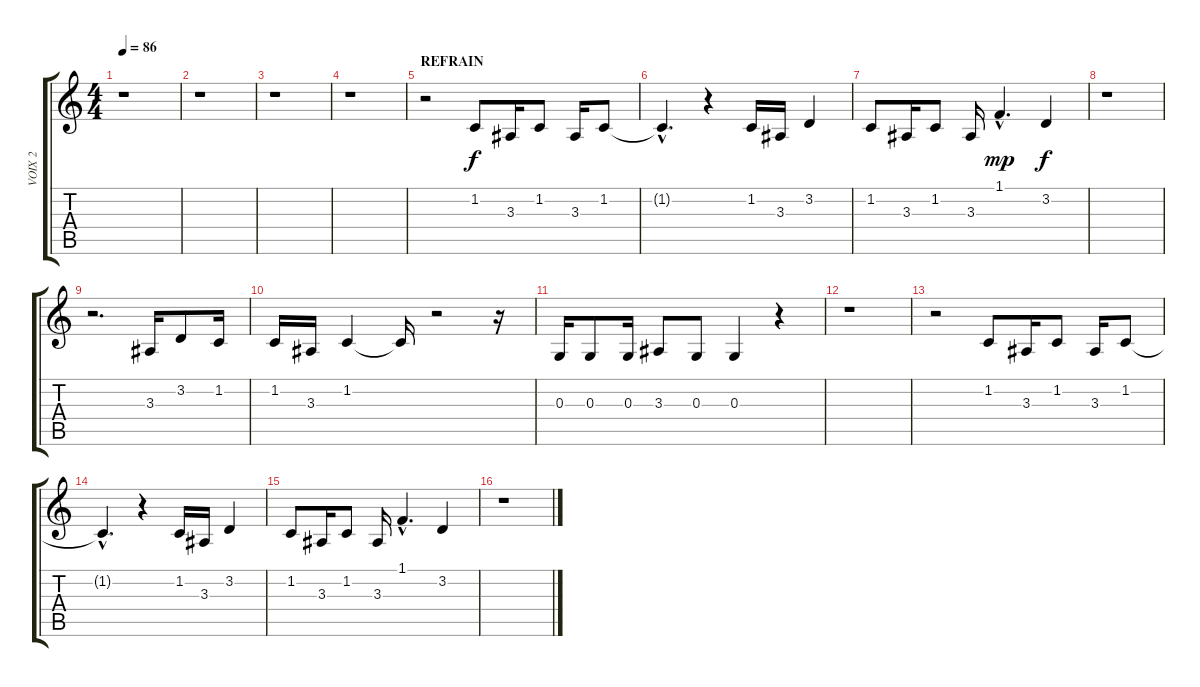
\track ("VOIX 2" "VOIX 2") {instrument tuba}
\staff {score tabs}
\tuning (E4 B3 G3 D3 A2 E2) {hide}
\ts (4 4)
\tempo 86
\clef g2
\ks c
r.1{dy f} |
r.1 |
r.1 |
r.1 |
\section ("" "REFRAIN")
r.2 1.2.8 3.3.16 1.2.8 3.3.16 1.2.8 |
1.2{hac t}.4{d} r.4 1.2.16 3.3.16 3.2.4 |
1.2.8 3.3.16 1.2.8 3.3.16 1.1{hac}.4{d dy mp} 3.2.4{dy f} |
r.1 |
r.2{d} 3.3.16 3.2.8 1.2.16 |
1.2.16 3.3.16 1.2.4 1.2{t}.16 r.2 r.16 |
0.3.16 0.3.8 0.3.16 3.3.8 0.3.8 0.3.4 r.4 |
r.1 |
r.2 1.2.8 3.3.16 1.2.8 3.3.16 1.2.8 |
1.2{hac t}.4{d} r.4 1.2.16 3.3.16 3.2.4 |
1.2.8 3.3.16 1.2.8 3.3.16 1.1{hac}.4{d} 3.2.4 |
r.1
